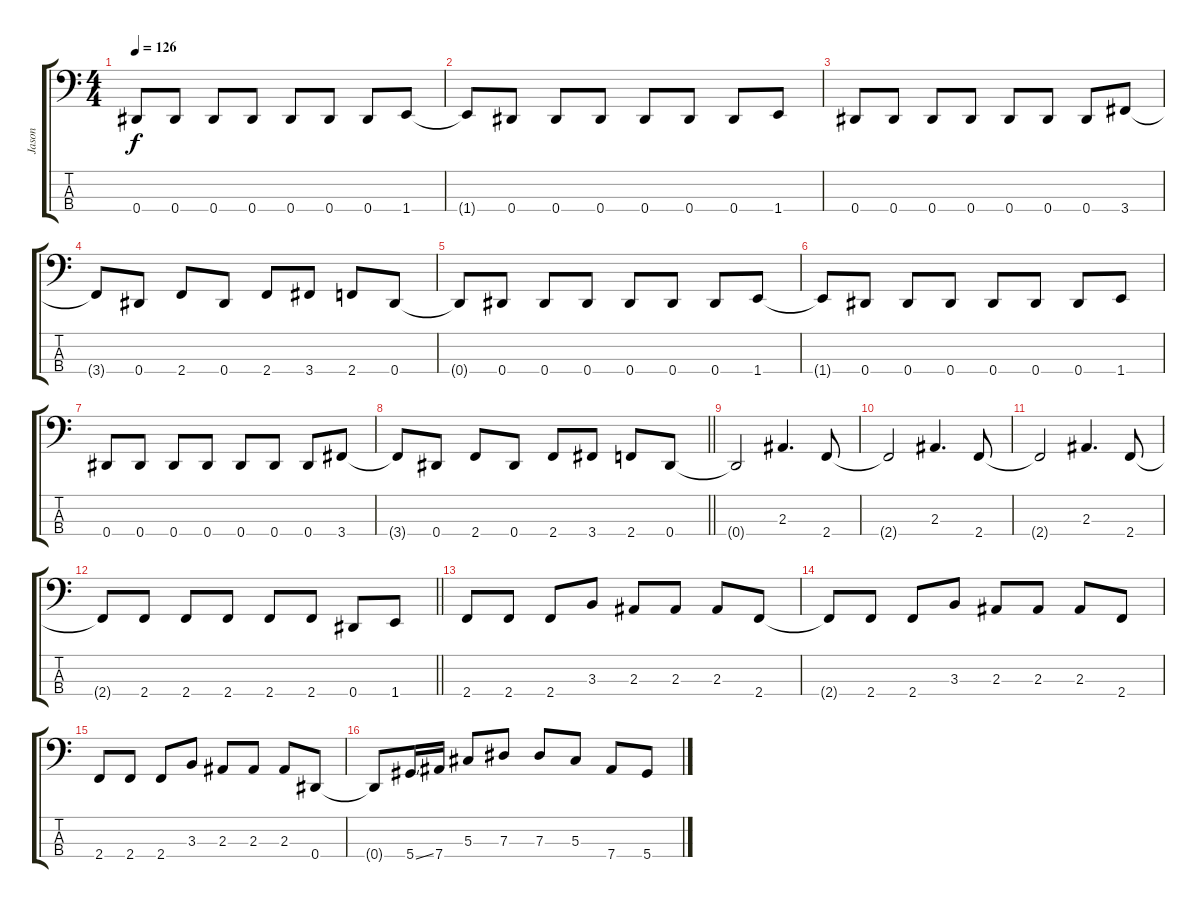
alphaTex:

\track ("Jason" "Jason") {instrument electricbasspick}
\staff {score tabs}
\tuning (Gb2 Db2 Ab1 Eb1) {hide}
\ts (4 4)
\tempo 126
\clef f4
\ks c
0.4{t}.8{dy f} 0.4.8 0.4.8 0.4.8 0.4.8 0.4.8 0.4.8 1.4.8 |
1.4{t}.8 0.4.8 0.4.8 0.4.8 0.4.8 0.4.8 0.4.8 1.4.8 |
0.4.8 0.4.8 0.4.8 0.4.8 0.4.8 0.4.8 0.4.8 3.4.8 |
3.4{t}.8 0.4.8 2.4.8 0.4.8 2.4.8 3.4.8 2.4.8 0.4.8 |
0.4{t}.8 0.4.8 0.4.8 0.4.8 0.4.8 0.4.8 0.4.8 1.4.8 |
1.4{t}.8 0.4.8 0.4.8 0.4.8 0.4.8 0.4.8 0.4.8 1.4.8 |
0.4.8 0.4.8 0.4.8 0.4.8 0.4.8 0.4.8 0.4.8 3.4.8 |
\barLineRight lightlight
3.4{t}.8 0.4.8 2.4.8 0.4.8 2.4.8 3.4.8 2.4.8 0.4.8 |
0.4{t}.2 2.3.4{d} 2.4.8 |
2.4{t}.2 2.3.4{d} 2.4.8 |
2.4{t}.2 2.3.4{d} 2.4.8 |
\barLineRight lightlight
2.4{t}.8 2.4.8 2.4.8 2.4.8 2.4.8 2.4.8 0.4.8 1.4.8 |
2.4.8 2.4.8 2.4.8 3.3.8 2.3.8 2.3.8 2.3.8 2.4.8 |
2.4{t}.8 2.4.8 2.4.8 3.3.8 2.3.8 2.3.8 2.3.8 2.4.8 |
2.4.8 2.4.8 2.4.8 3.3.8 2.3.8 2.3.8 2.3.8 0.4.8 |
0.4{t}.8 5.4{ss}.16 7.4.16 5.3.8 7.3.8 7.3.8 5.3.8 7.4.8 5.4.8
